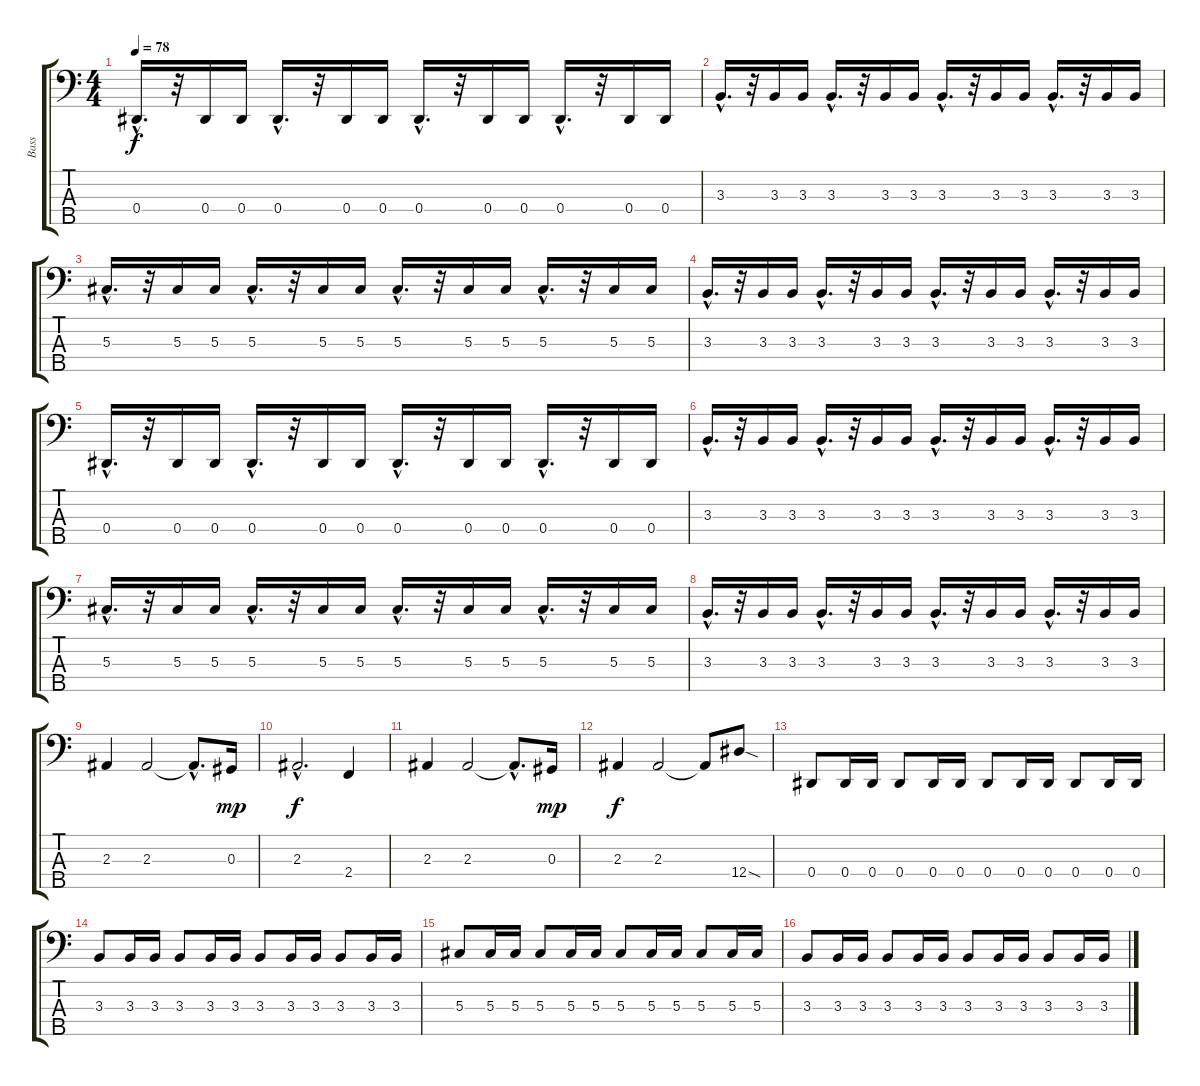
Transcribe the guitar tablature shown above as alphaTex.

\track ("Bass" "Bass") {instrument electricbassfinger}
\staff {score tabs}
\tuning (Gb2 Db2 Ab1 Eb1 Bb0) {hide}
\ts (4 4)
\tempo 78
\clef f4
\ks c
0.4{hac}.16{d dy f} r.32 0.4.16 0.4.16 0.4{hac}.16{d} r.32 0.4.16 0.4.16 0.4{hac}.16{d} r.32 0.4.16 0.4.16 0.4{hac}.16{d} r.32 0.4.16 0.4.16 |
3.3{hac}.16{d} r.32 3.3.16 3.3.16 3.3{hac}.16{d} r.32 3.3.16 3.3.16 3.3{hac}.16{d} r.32 3.3.16 3.3.16 3.3{hac}.16{d} r.32 3.3.16 3.3.16 |
5.3{hac}.16{d} r.32 5.3.16 5.3.16 5.3{hac}.16{d} r.32 5.3.16 5.3.16 5.3{hac}.16{d} r.32 5.3.16 5.3.16 5.3{hac}.16{d} r.32 5.3.16 5.3.16 |
3.3{hac}.16{d} r.32 3.3.16 3.3.16 3.3{hac}.16{d} r.32 3.3.16 3.3.16 3.3{hac}.16{d} r.32 3.3.16 3.3.16 3.3{hac}.16{d} r.32 3.3.16 3.3.16 |
0.4{hac}.16{d} r.32 0.4.16 0.4.16 0.4{hac}.16{d} r.32 0.4.16 0.4.16 0.4{hac}.16{d} r.32 0.4.16 0.4.16 0.4{hac}.16{d} r.32 0.4.16 0.4.16 |
3.3{hac}.16{d} r.32 3.3.16 3.3.16 3.3{hac}.16{d} r.32 3.3.16 3.3.16 3.3{hac}.16{d} r.32 3.3.16 3.3.16 3.3{hac}.16{d} r.32 3.3.16 3.3.16 |
5.3{hac}.16{d} r.32 5.3.16 5.3.16 5.3{hac}.16{d} r.32 5.3.16 5.3.16 5.3{hac}.16{d} r.32 5.3.16 5.3.16 5.3{hac}.16{d} r.32 5.3.16 5.3.16 |
3.3{hac}.16{d} r.32 3.3.16 3.3.16 3.3{hac}.16{d} r.32 3.3.16 3.3.16 3.3{hac}.16{d} r.32 3.3.16 3.3.16 3.3{hac}.16{d} r.32 3.3.16 3.3.16 |
2.3.4 2.3.2 2.3{hac t}.8{d} 0.3.16{dy mp} |
2.3{hac}.2{d dy f} 2.4.4 |
2.3.4 2.3.2 2.3{hac t}.8{d} 0.3.16{dy mp} |
2.3.4{dy f} 2.3.2 2.3{t}.8 12.4{sod}.8 |
0.4.8 0.4.16 0.4.16 0.4.8 0.4.16 0.4.16 0.4.8 0.4.16 0.4.16 0.4.8 0.4.16 0.4.16 |
3.3.8 3.3.16 3.3.16 3.3.8 3.3.16 3.3.16 3.3.8 3.3.16 3.3.16 3.3.8 3.3.16 3.3.16 |
5.3.8 5.3.16 5.3.16 5.3.8 5.3.16 5.3.16 5.3.8 5.3.16 5.3.16 5.3.8 5.3.16 5.3.16 |
3.3.8 3.3.16 3.3.16 3.3.8 3.3.16 3.3.16 3.3.8 3.3.16 3.3.16 3.3.8 3.3.16 3.3.16
